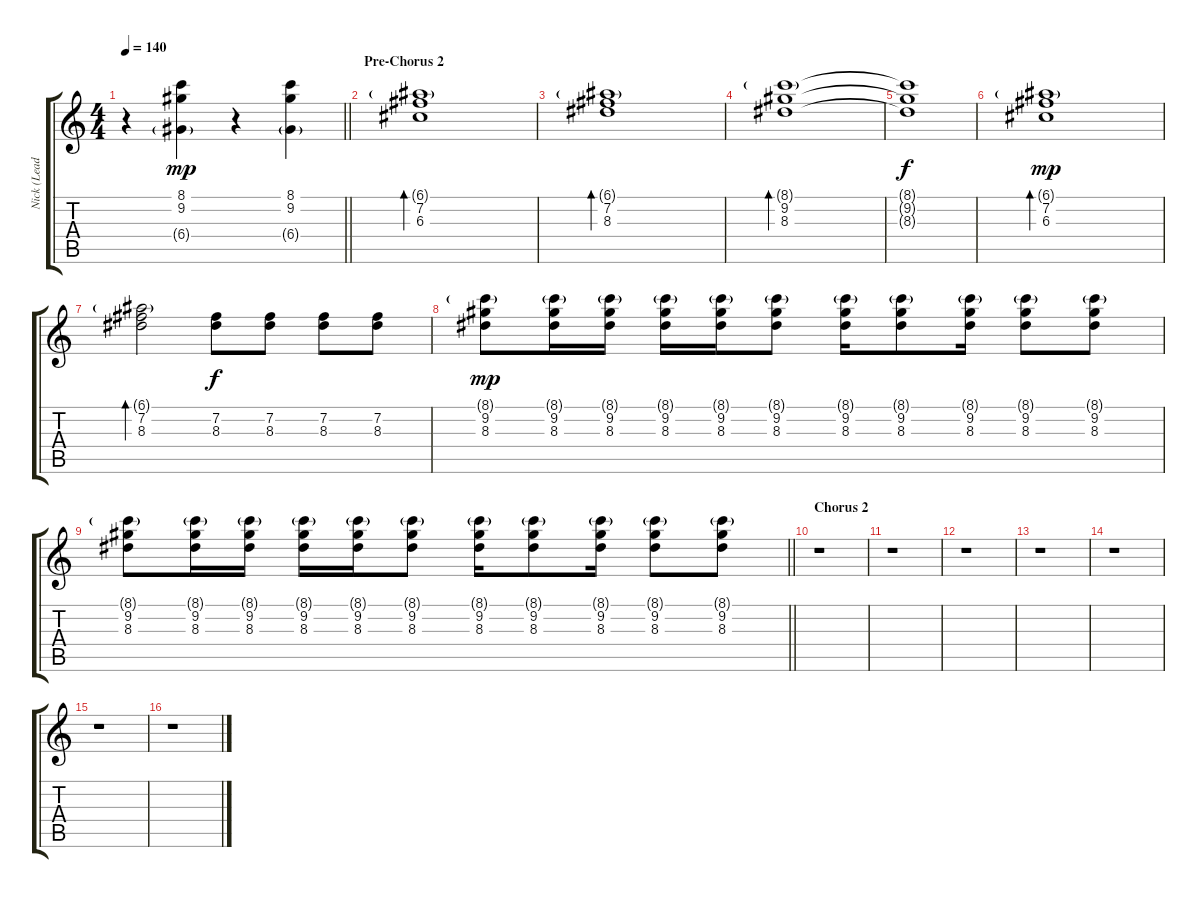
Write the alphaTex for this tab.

\track ("Nick (Lead)" "Nick (Lead") {instrument overdrivenguitar}
\staff {score tabs}
\tuning (E4 B3 G3 D3 A2 E2) {hide}
\ts (4 4)
\tempo 140
\clef g2
\barLineRight lightlight
\ks c
r.4{dy mp} (8.1 9.2 6.4{g}).4 r.4 (8.1 9.2 6.4{g}).4 |
\section ("" "Pre-Chorus 2")
(6.1{g} 7.2 6.3).1{bd 120} |
(6.1{g} 7.2 8.3).1{bd 120} |
(8.1{g} 9.2 8.3).1{bd 120} |
(8.1{t} 9.2{t} 8.3{t}).1{dy f} |
(6.1{g} 7.2 6.3).1{bd 120 dy mp} |
(6.1{g} 7.2 8.3).2{bd 120} (7.2 8.3).8{dy f} (7.2 8.3).8 (7.2 8.3).8 (7.2 8.3).8 |
(8.1{g} 9.2 8.3).8{dy mp} (8.1{g} 9.2 8.3).16 (8.1{g} 9.2 8.3).16 (8.1{g} 9.2 8.3).16 (8.1{g} 9.2 8.3).16 (8.1{g} 9.2 8.3).8 (8.1{g} 9.2 8.3).16 (8.1{g} 9.2 8.3).8 (8.1{g} 9.2 8.3).16 (8.1{g} 9.2 8.3).8 (8.1{g} 9.2 8.3).8 |
\barLineRight lightlight
(8.1{g} 9.2 8.3).8 (8.1{g} 9.2 8.3).16 (8.1{g} 9.2 8.3).16 (8.1{g} 9.2 8.3).16 (8.1{g} 9.2 8.3).16 (8.1{g} 9.2 8.3).8 (8.1{g} 9.2 8.3).16 (8.1{g} 9.2 8.3).8 (8.1{g} 9.2 8.3).16 (8.1{g} 9.2 8.3).8 (8.1{g} 9.2 8.3).8 |
\section ("" "Chorus 2")
r.1 |
r.1 |
r.1 |
r.1 |
r.1 |
r.1 |
r.1
